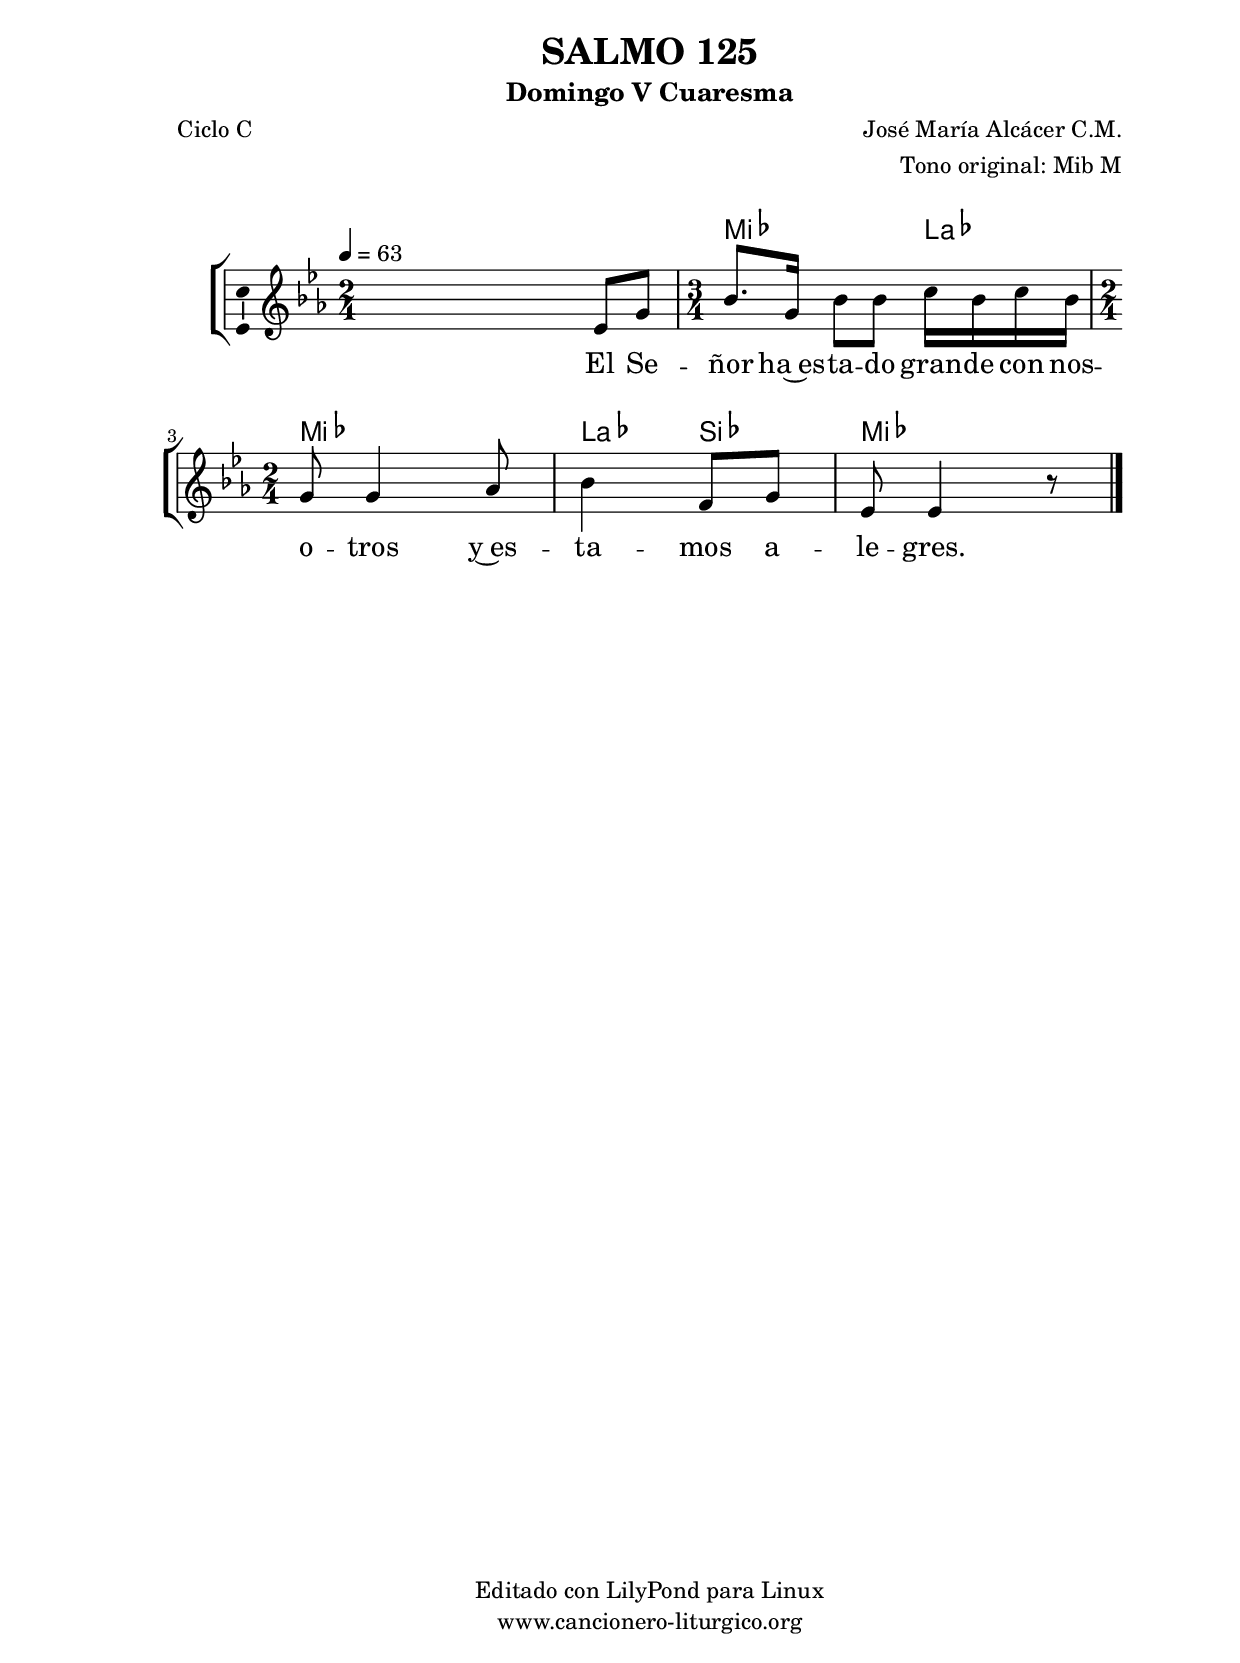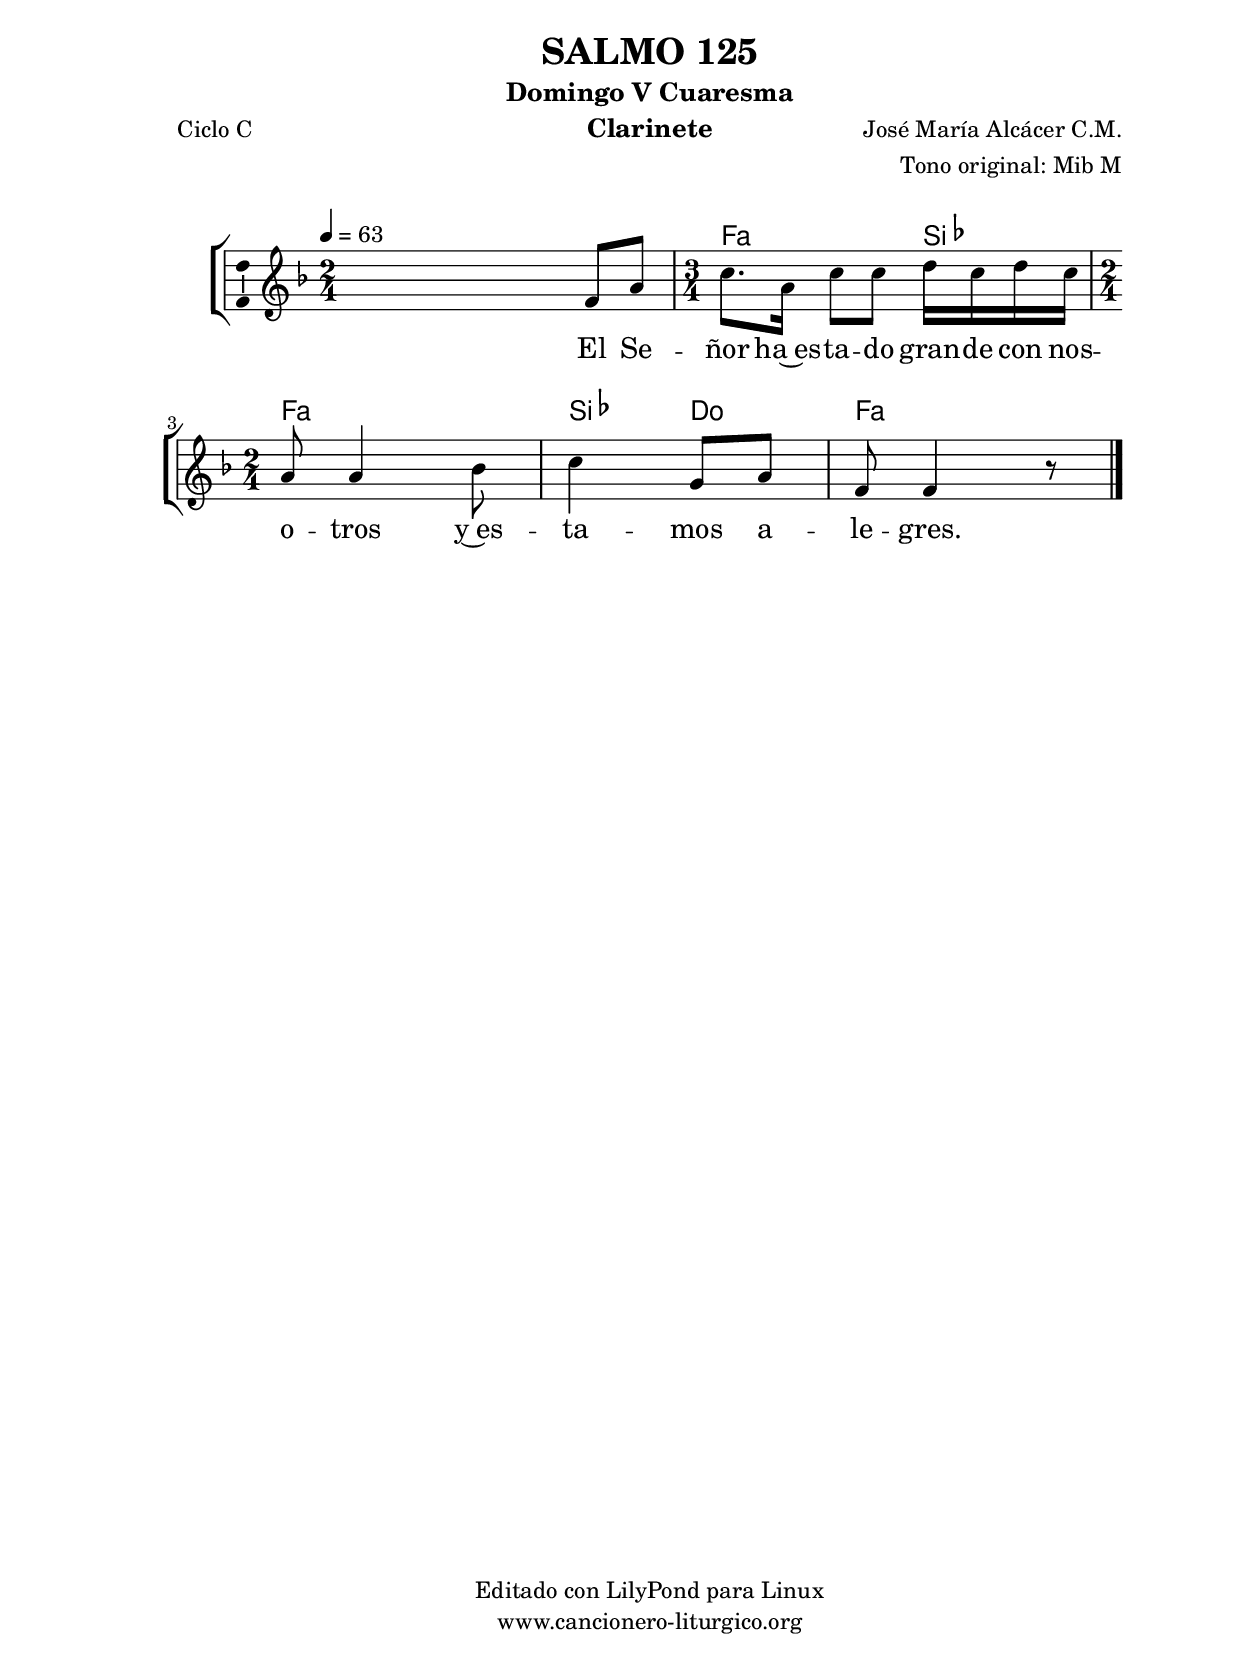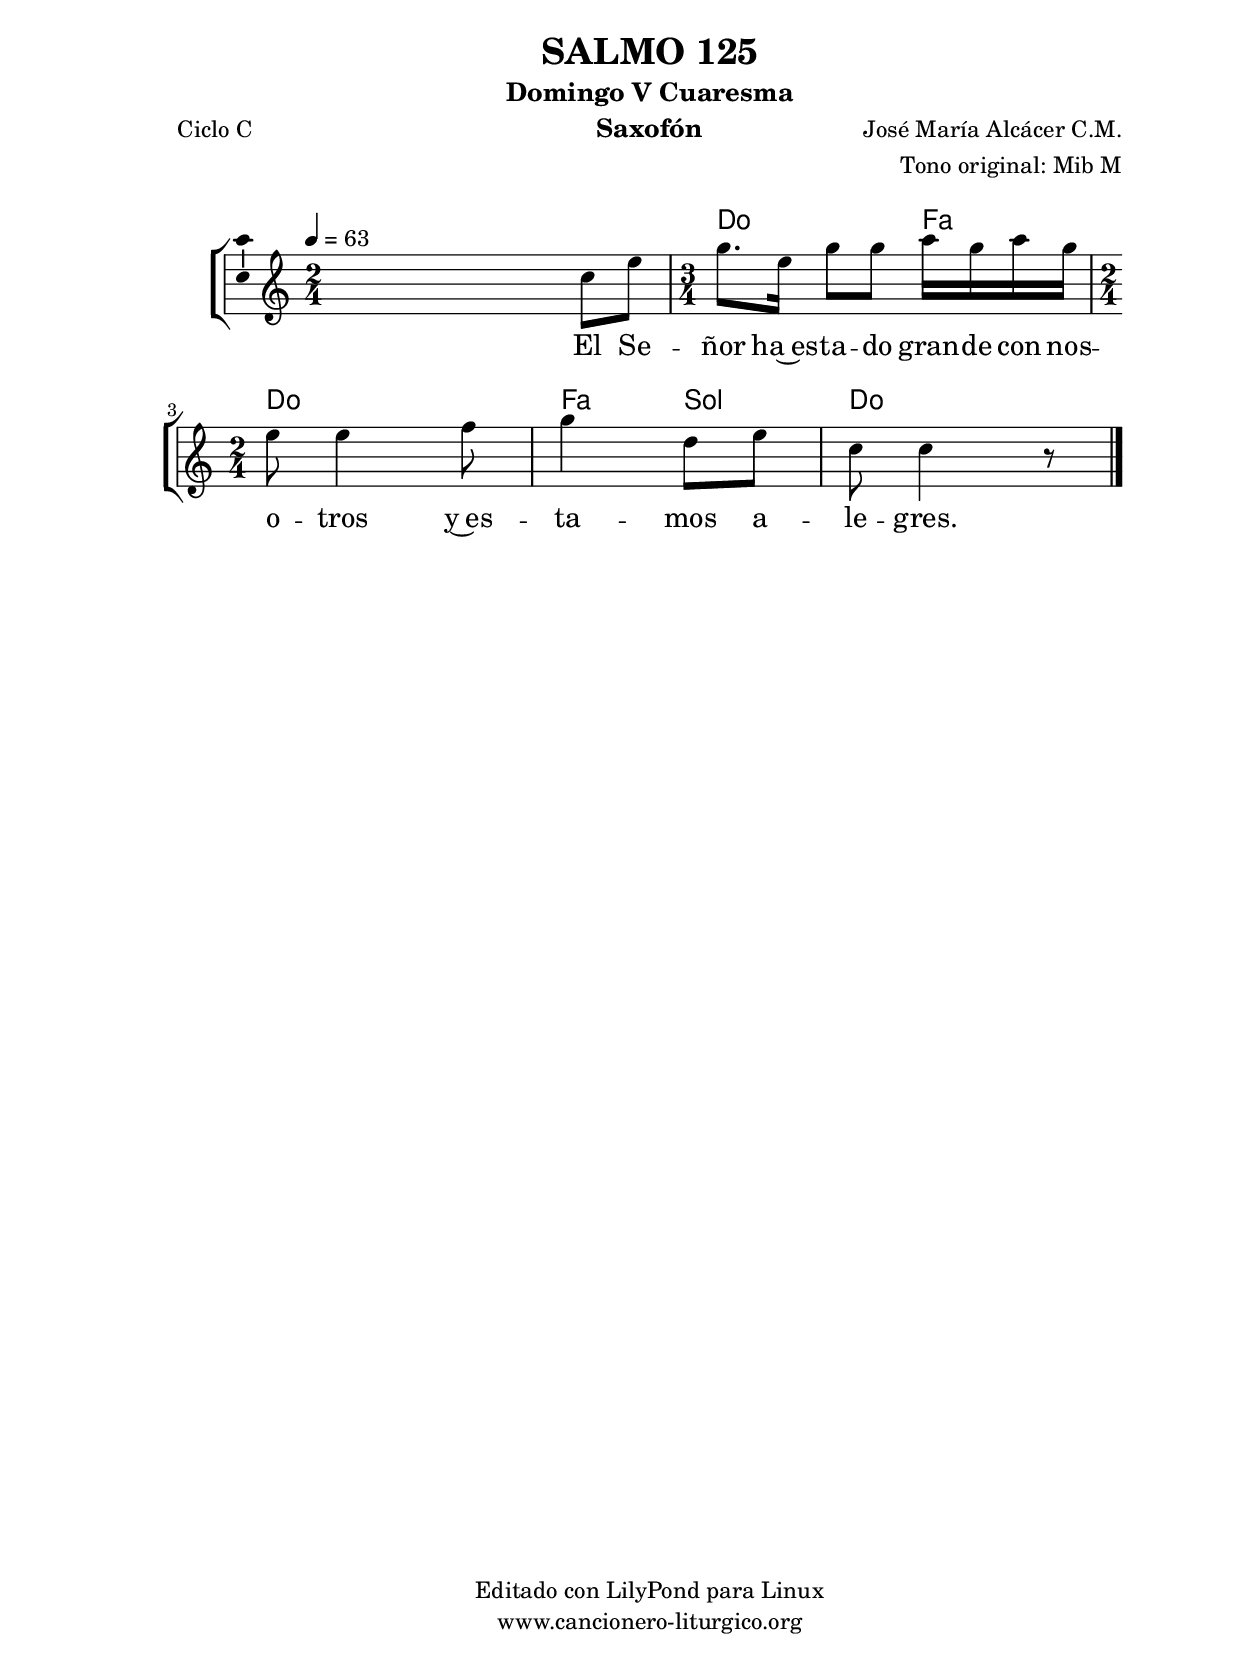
%
%para convertir .midi en .wav:
%timidity filename.midi -Ow -o finename.wav
%
%
%Para convertir de .wav a .mp3:
%lame -h -m j filename.wav
%
%
%para escuchar el midi:
%timidity nombrefichero.midi
%


%versión de lilypond para la que se ha escrito esta partitura:
\version "2.16.0"

	%Tamaño papel
	#(set-default-paper-size "a4")
	%Tamaño partitura
	#(set-global-staff-size 20)
	%No responde al pulsar sobre una nota
	#(ly:set-option 'point-and-click #f)

%parámetros del encabezamiento:
\header {
	title = "SALMO 125"
	subtitle = "Domingo V Cuaresma"
	composer = "José María Alcácer C.M."
	poet = "Ciclo C"
	meter = ""
	arranger = "Tono original: Mib M"
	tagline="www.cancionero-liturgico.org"
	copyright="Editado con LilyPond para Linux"
	}

%parámetros asociados al papel:
\paper  {
	oddHeaderMarkup = \markup {\fill-line { \on-the-fly #not-first-page \fromproperty #'header:title \on-the-fly #not-first-page \fromproperty #'header:composer }}
	evenHeaderMarkup = \markup {\fill-line { \fromproperty #'header:composer \fromproperty #'header:title }}
	#(set-paper-size "a4")
	print-page-number = ##f
	first-page-number = 1
	print-first-page-number = ##f
%	head-separation = 3.0 \cm
	top-margin = 2.0 \cm
	bottom-margin = 0.5\cm
%%%	bottom-margin = -1.0\cm
	left-margin = 3.0 \cm
	line-width = 16.0 \cm 
	indent = 8\mm
	interscoreline = 2.\mm
	between-system-space = 15\mm
%	para que las partituras no llenen la hoja:
	ragged-bottom = ##t
%	idem para la última hoja:
	ragged-last-bottom = ##f
%	para que las partituras llenen el ancho del papel:
	ragged-last = ##f
	after-title-space = 2.5 \cm
%page-count=1
%system-count=8

	%Flexible Vertical Spacing
%	markup-markup-spacing =
%	#'((basic-distance . 15) (minimum-distance . 15) (padding . 3))
	markup-system-spacing =
	#'((basic-distance . 15) (minimum-distance . 15) (padding . 3))
	system-system-spacing =
	#'((basic-distance . 15) (minimum-distance . 15) (padding . 3))
	score-system-spacing =
	#'((basic-distance . 15) (minimum-distance . 15) (padding . 5))
%	top-system-spacing = % header
%	#'((basic-distance . 8) (minimum-distance . 0) (padding . 3))
%	top-markup-spacing =
%	#'((basic-distance . 20) (minimum-distance . 20) (padding . 3))
	last-bottom-spacing = % footer
	#'((basic-distance . 5) (minimum-distance . 5) (padding . 3))
%	score-markup-spacing =
%	#'((basic-distance . 16) (minimum-distance . 13) (padding . 3))

	}


%parámetros que afectan a toda la partitura:
global =  {
	%clave de sol (G):
	\clef G
	%armadura:
%	\transpose ees d
	\key ees \major
	\tempo 4=63
	\set Score.tempoHideNote = ##f
	}


acordes = {
	\italianChords
	\chordmode {
%	\transpose ees d
{

s2 ees2 aes4 ees2 aes4 bes ees2

	}
	}
}

melodia = 
%\transpose ees d
{
	\relative c'{

\time 2/4
s4 ees8 g

\time 3/4
bes8. g16 bes8 bes c16 bes c bes

\time 2/4
g8 g4 aes8
bes4 f8 g
ees8 ees4 r8

	\bar "|."
	}
	}


texto = \lyricmode {
El Se -- ñor ha~es -- ta -- do gran -- de con nos -- o -- tros y~es -- ta -- mos a -- le -- gres.
	}


acordesStaff = \context ChordNames = acordesStaff <<
	\set chordChanges = ##t
	\acordes
	>>


vozStaff = \context Voice = vozStaff
\with {\consists "Ambitus_engraver"}
<<
%	\set Staff.instrumentName = ""
%	\set Staff.shortInstrumentName = ""
%	\set Staff.midiInstrument = #"clarinet"
%	\set Staff.midiInstrument = #"cello"
%	\set Staff.midiInstrument = #"flute"
	\set Staff.midiInstrument = #"electric guitar (jazz)"
%	\set Staff.midiInstrument = #"english horn"
%	\set Staff.midiInstrument = #"violin"
%	\set Staff.midiInstrument = #"glockenspiel"
	\set Staff.midiMinimumVolume = #0.7
	\set Staff.midiMaximumVolume = #0.9
	\global
	\melodia
	>>


textoStaff = \context Lyrics = textoStaff <<
	\lyricsto vozStaff \texto
	>>

\book {
	\score {
		\context ChoirStaff {
			\override StaffGroup.SystemStartBracket #'collapse-height = #1
			\override Score.SystemStartBar #'collapse-height = #1
			<<
			\acordesStaff
			\vozStaff
			\textoStaff
			>>
			}
		\layout {
	    		\context {
				\Lyrics
				\override LyricText #'font-size = #2
				}
	   		 \context {
				\Score
				%fontSize = #3
				\override StaffSymbol #'staff-space = #(magstep +3)
				%\override Beam #'thickness = #0.55
				%\override SpacingSpanner #'spacing-increment = #1.0
				%\override Slur #'height-limit = #1.5
				}
			}
		}
	\score {
		\unfoldRepeats
		\context ChoirStaff {
			<<
			\acordesStaff
			\vozStaff
			>>
			}
		\midi {
	  		\context {
	  			\Score
				tempoWholesPerMinute = #(ly:make-moment 70 4)
				}
			}
		}
	}

%Partitura para clarinete
#(define output-suffix "C")
\book {
	\header{
		instrument = "Clarinete"
		}
	\score {
		\context ChoirStaff {
			\override StaffGroup.SystemStartBracket #'collapse-height = #1
			\override Score.SystemStartBar #'collapse-height = #1
\transpose c d
			<<
			\acordesStaff
			\vozStaff
			\textoStaff
			>>
			}
		\layout {
	    		\context {
				\Lyrics
				\override LyricText #'font-size = #2
				}
	   		 \context {
				\Score
				%fontSize = #3
				\override StaffSymbol #'staff-space = #(magstep +3)
				%\override Beam #'thickness = #0.55
				%\override SpacingSpanner #'spacing-increment = #1.0
				%\override Slur #'height-limit = #1.5
				}
			}
		}
	}

%Partitura para saxofón
#(define output-suffix "S")
\book {
	\header{
		instrument = "Saxofón"
		}
	\score {
		\context ChoirStaff {
			\override StaffGroup.SystemStartBracket #'collapse-height = #1
			\override Score.SystemStartBar #'collapse-height = #1
\transpose c a
			<<
			\acordesStaff
			\vozStaff
			\textoStaff
			>>
			}
		\layout {
	    		\context {
				\Lyrics
				\override LyricText #'font-size = #2
				}
	   		 \context {
				\Score
				%fontSize = #3
				\override StaffSymbol #'staff-space = #(magstep +3)
				%\override Beam #'thickness = #0.55
				%\override SpacingSpanner #'spacing-increment = #1.0
				%\override Slur #'height-limit = #1.5
				}
			}
		}
	}

